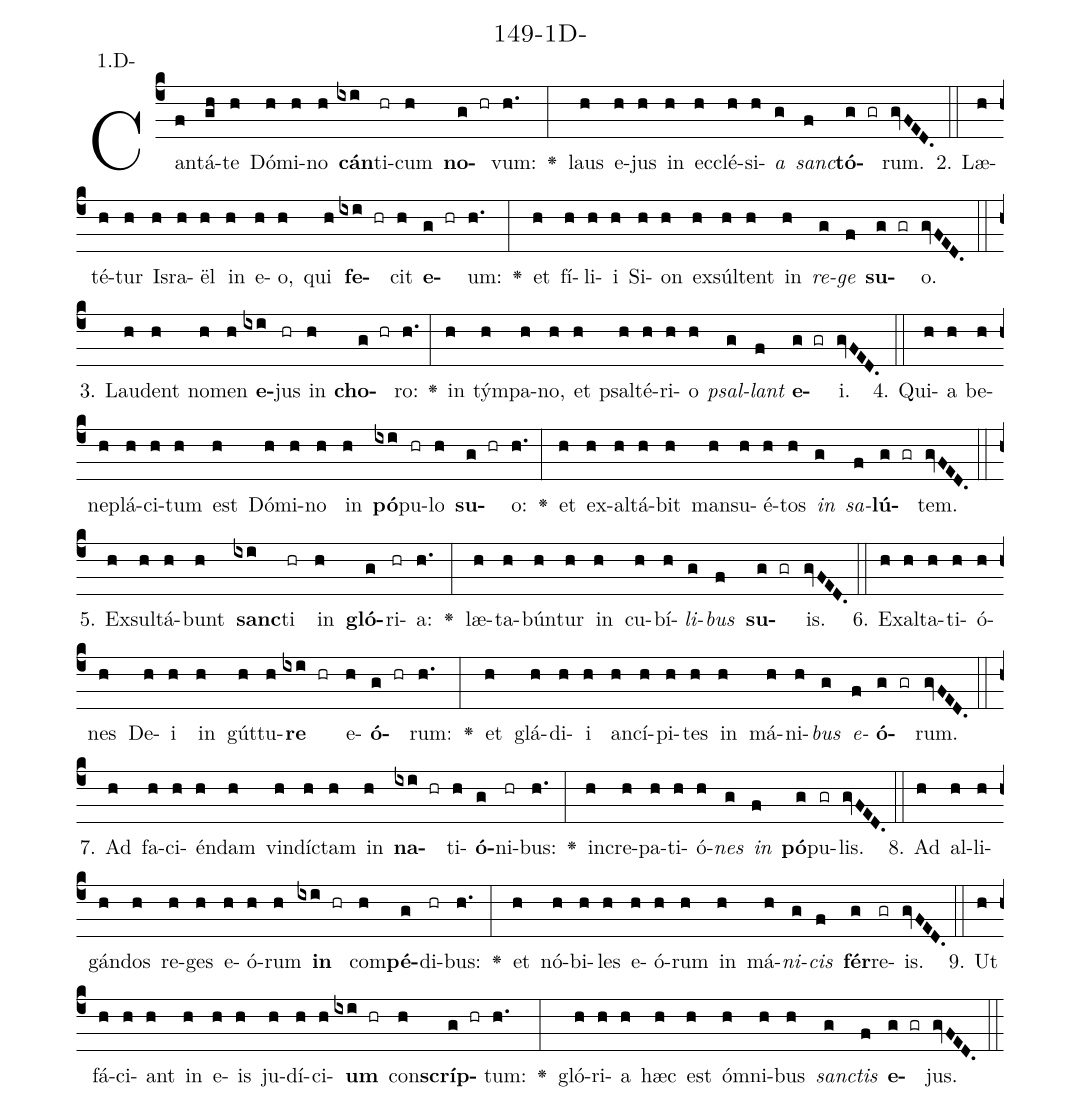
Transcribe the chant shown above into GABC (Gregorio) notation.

name: 149-1D-;
annotation: 1.D-;
%%
(c4)Can(f)tá(gh)te(h) Dó(h)mi(h)no(h) <b>cán</b>(ixi)ti(hr)cum(h) <b>no</b>(g hr)vum:(h.) <v>\greheightstar</v>(:) laus(h) e(h)jus(h) in(h) ec(h)clé(h)si(h)<i>a</i>(g) <i>sanc</i>(f)<b>tó</b>(g gr)rum.(gvFED.) (::)
2. Læ(h)té(h)tur(h) Is(h)ra(h)ël(h) in(h) e(h)o,(h) qui(h) <b>fe</b>(ixi hr)cit(h) <b>e</b>(g hr)um:(h.) <v>\greheightstar</v>(:) et(h) fí(h)li(h)i(h) Si(h)on(h) ex(h)súl(h)tent(h) in(h) <i>re</i>(g)<i>ge</i>(f) <b>su</b>(g gr)o.(gvFED.) (::)
3. Lau(h)dent(h) no(h)men(h) <b>e</b>(ixi)jus(hr) in(h) <b>cho</b>(g hr)ro:(h.) <v>\greheightstar</v>(:) in(h) tým(h)pa(h)no,(h) et(h) psal(h)té(h)ri(h)o(h) <i>psal</i>(g)<i>lant</i>(f) <b>e</b>(g gr)i.(gvFED.) (::)
4. Qui(h)a(h) be(h)ne(h)plá(h)ci(h)tum(h) est(h) Dó(h)mi(h)no(h) in(h) <b>pó</b>(ixi)pu(hr)lo(h) <b>su</b>(g hr)o:(h.) <v>\greheightstar</v>(:) et(h) ex(h)al(h)tá(h)bit(h) man(h)su(h)é(h)tos(h) <i>in</i>(g) <i>sa</i>(f)<b>lú</b>(g gr)tem.(gvFED.) (::)
5. Ex(h)sul(h)tá(h)bunt(h) <b>sanc</b>(ixi)ti(hr) in(h) <b>gló</b>(g)ri(hr)a:(h.) <v>\greheightstar</v>(:) læ(h)ta(h)bún(h)tur(h) in(h) cu(h)bí(h)<i>li</i>(g)<i>bus</i>(f) <b>su</b>(g gr)is.(gvFED.) (::)
6. Ex(h)al(h)ta(h)ti(h)ó(h)nes(h) De(h)i(h) in(h) gút(h)tu(h)<b>re</b>(ixi hr) e(h)<b>ó</b>(g hr)rum:(h.) <v>\greheightstar</v>(:) et(h) glá(h)di(h)i(h) an(h)cí(h)pi(h)tes(h) in(h) má(h)ni(h)<i>bus</i>(g) <i>e</i>(f)<b>ó</b>(g gr)rum.(gvFED.) (::)
7. Ad(h) fa(h)ci(h)én(h)dam(h) vin(h)díc(h)tam(h) in(h) <b>na</b>(ixi hr)ti(h)<b>ó</b>(g)ni(hr)bus:(h.) <v>\greheightstar</v>(:) in(h)cre(h)pa(h)ti(h)ó(h)<i>nes</i>(g) <i>in</i>(f) <b>pó</b>(g)pu(gr)lis.(gvFED.) (::)
8. Ad(h) al(h)li(h)gán(h)dos(h) re(h)ges(h) e(h)ó(h)rum(h) <b>in</b>(ixi hr) com(h)<b>pé</b>(g)di(hr)bus:(h.) <v>\greheightstar</v>(:) et(h) nó(h)bi(h)les(h) e(h)ó(h)rum(h) in(h) má(h)<i>ni</i>(g)<i>cis</i>(f) <b>fér</b>(g)re(gr)is.(gvFED.) (::)
9. Ut(h) fá(h)ci(h)ant(h) in(h) e(h)is(h) ju(h)dí(h)ci(h)<b>um</b>(ixi hr) con(h)<b>scríp</b>(g hr)tum:(h.) <v>\greheightstar</v>(:) gló(h)ri(h)a(h) hæc(h) est(h) óm(h)ni(h)bus(h) <i>sanc</i>(g)<i>tis</i>(f) <b>e</b>(g gr)jus.(gvFED.) (::)
